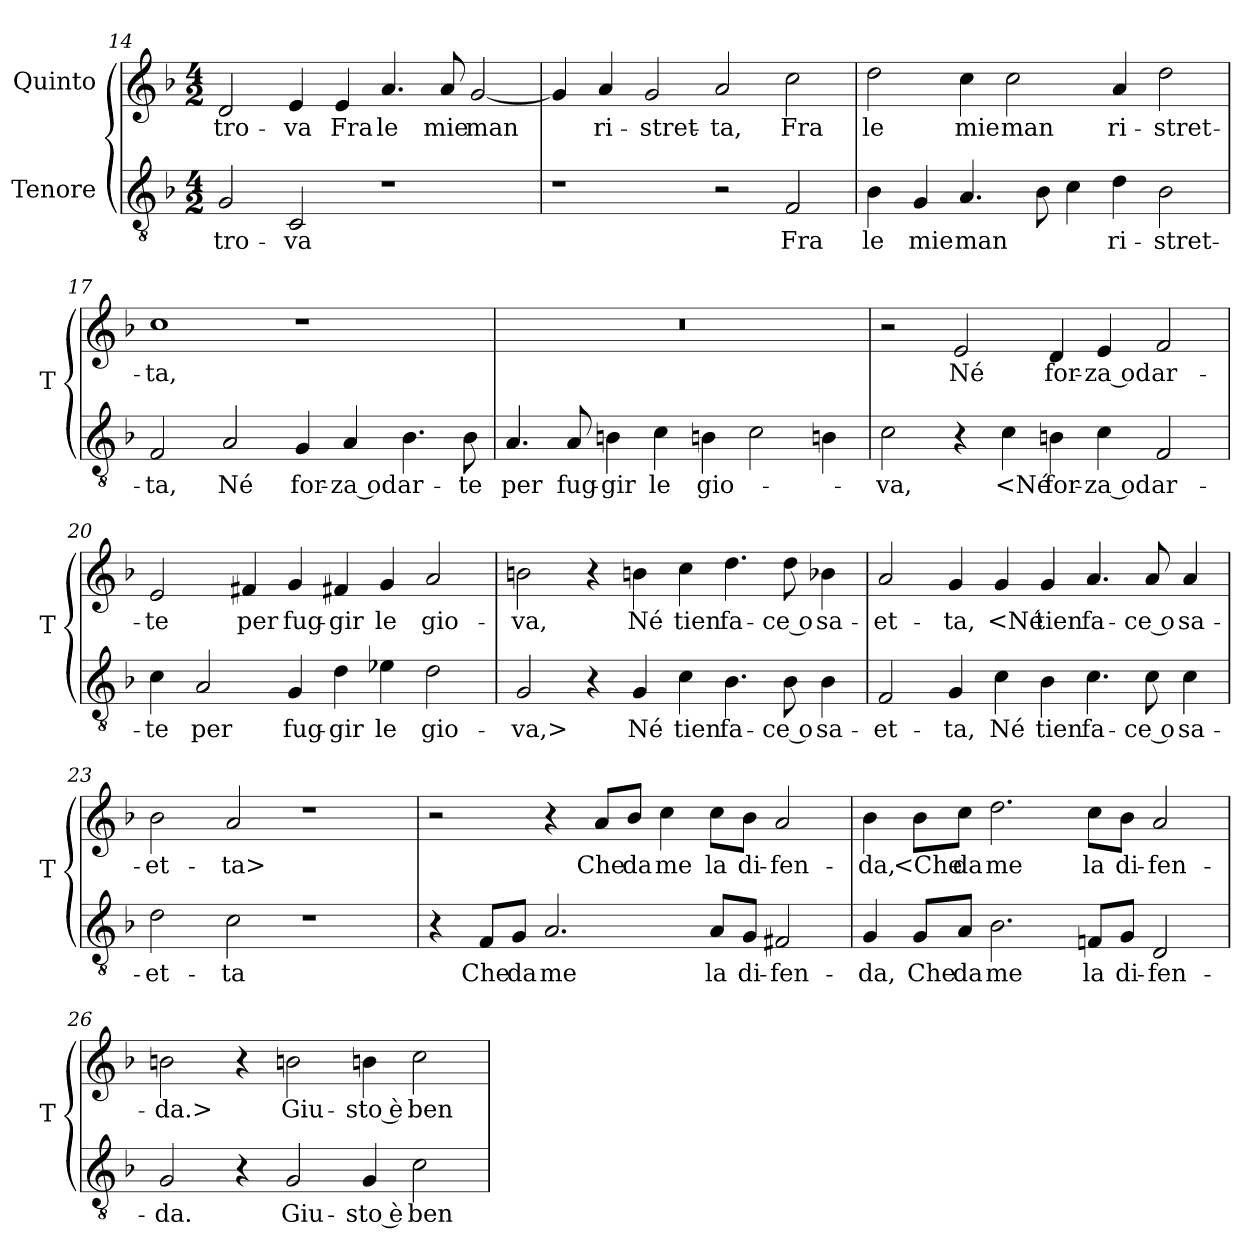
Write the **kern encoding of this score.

**kern	**text	**kern	**text
*part2	*part2	*part1	*part1
*staff2	*staff2	*staff1	*staff1
*I"Tenore	*	*I"Quinto	*
*I'T	*	*	*
*clefGv2	*	*clefG2	*
*k[b-]	*	*k[b-]	*
*M4/2	*	*M4/2	*
=14	=14	=14	=14
2G	tro-	2d	tro-
2C	-va	4e	-va
.	.	4e	Fra
1r	.	4.a	le
.	.	8a	mie
.	.	[2g	man
=15	=15	=15	=15
1r	.	4g]	.
.	.	4a	ri-
.	.	2g	-stret-
2r	.	2a	-ta,
2F	Fra	2cc	Fra
=16	=16	=16	=16
4B-	le	2dd	le
4G	mie	.	.
4.A	man	4cc	mie
.	.	2cc	man
8B-	.	.	.
4c	.	.	.
4d	ri-	4a	ri-
2B-	-stret-	2dd	-stret-
=17	=17	=17	=17
2F	-ta,	1cc	-ta,
2A	Né	.	.
4G	for-	1r	.
4A	-za od	.	.
4.B-	ar-	.	.
8B-	-te	.	.
=18	=18	=18	=18
4.A	per	0r	.
8A	fug-	.	.
4Bn	-gir	.	.
4c	le	.	.
4Bn	gio-	.	.
2c	.	.	.
4Bn	.	.	.
=19	=19	=19	=19
2c	-va,	2r	.
4r	.	2e	Né
4c	<Né	.	.
4Bn	for-	4d	for-
4c	-za od	4e	-za od
2F	ar-	2f	ar-
=20	=20	=20	=20
4c	-te	2e	-te
2A	per	.	.
.	.	4f#X	per
4G	fug-	4g	fug-
4d	-gir	4f#X	-gir
4e-X	le	4g	le
2d	gio-	2a	gio-
=21	=21	=21	=21
2G	-va,>	2bn	-va,
4r	.	4r	.
4G	Né	4bn	Né
4c	tien	4cc	tien
4.B-	fa-	4.dd	fa-
8B-	-ce o	8dd	-ce o
4B-	sa-	4b-X	sa-
=22	=22	=22	=22
2F	-et-	2a	-et-
4G	-ta,	4g	-ta,
4c	Né	4g	<Né
4B-	tien	4g	tien
4.c	fa-	4.a	fa-
8c	-ce o	8a	-ce o
4c	sa-	4a	sa-
=23	=23	=23	=23
2d	-et-	2b-	-et-
2c	-ta	2a	-ta>
1r	.	1r	.
=24	=24	=24	=24
4r	.	2r	.
8F/L	Che	.	.
8G/J	da	.	.
2.A	me	4r	.
.	.	8a/L	Che
.	.	8b-/J	da
.	.	4cc	me
8A/L	la	8cc\L	la
8G/J	di-	8b-\J	di-
2F#X	-fen-	2a	-fen-
=25	=25	=25	=25
4G	-da,	4b-	-da,
8G/L	Che	8b-\L	<Che
8A/J	da	8cc\J	da
2.B-	me	2.dd	me
8Fn/L	la	8cc\L	la
8G/J	di-	8b-\J	di-
2D	-fen-	2a	-fen-
=26	=26	=26	=26
2G	-da.	2bn	-da.>
4r	.	4r	.
2G	Giu-	2bn	Giu-
4G	-sto è	4bn	-sto è
2c	ben	2cc	ben
=	=	=	=
*-	*-	*-	*-
